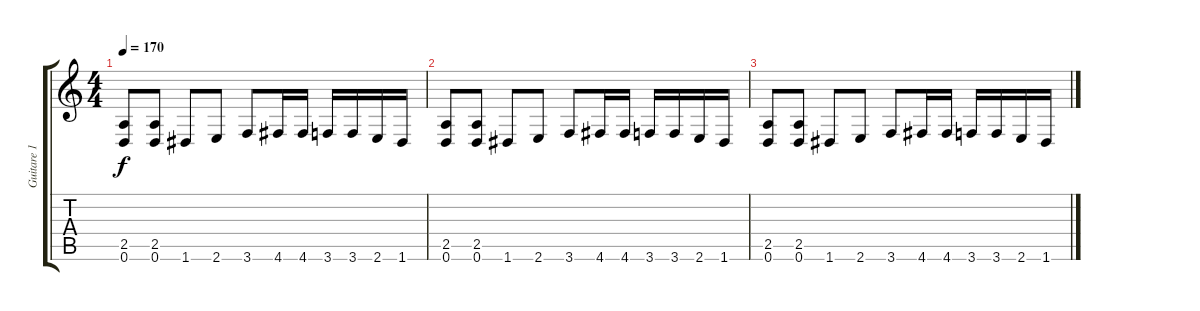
\track ("Guitare 1" "Guitare 1") {instrument overdrivenguitar}
\staff {score tabs}
\tuning (D4 A3 F3 C3 G2 D2) {hide}
\ts (4 4)
\tempo 170
\clef g2
\ks c
(2.5 0.6).8{dy f} (2.5 0.6).8 1.6.8 2.6.8 3.6.8 4.6.16 4.6.16 3.6.16 3.6.16 2.6.16 1.6.16 |
(2.5 0.6).8 (2.5 0.6).8 1.6.8 2.6.8 3.6.8 4.6.16 4.6.16 3.6.16 3.6.16 2.6.16 1.6.16 |
(2.5 0.6).8 (2.5 0.6).8 1.6.8 2.6.8 3.6.8 4.6.16 4.6.16 3.6.16 3.6.16 2.6.16 1.6.16
